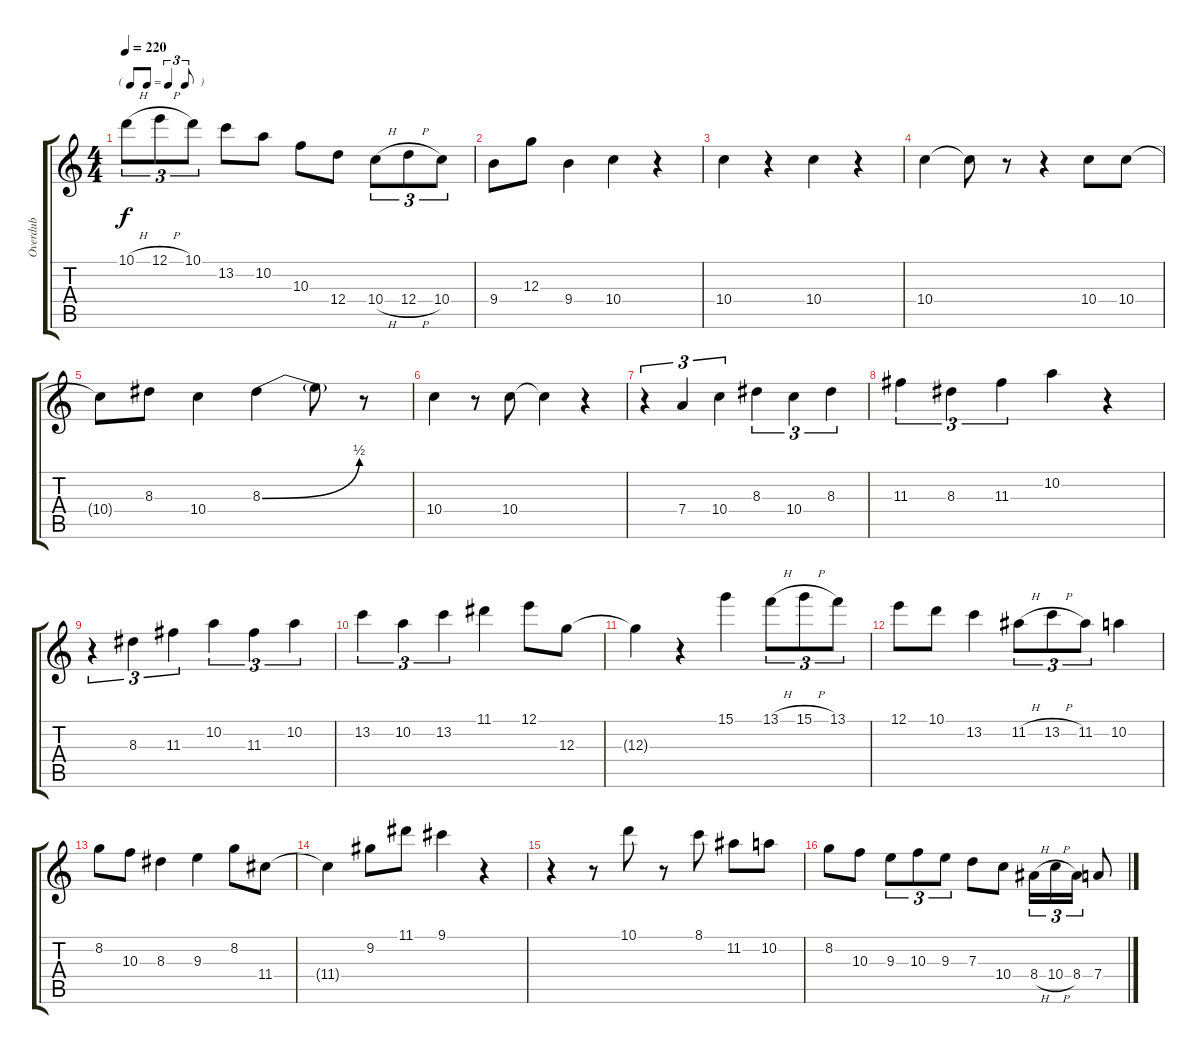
\track ("Overdub" "Overdub") {instrument electricbasspick}
\staff {score tabs}
\tuning (E4 B3 G3 D3 A2 E2) {hide}
\ts (4 4)
\tf triplet8th
\tempo 220
\clef g2
\ks c
10.1{h}.8{tu (3 2) dy f} 12.1{h}.8{tu (3 2)} 10.1.8{tu (3 2)} 13.2.8 10.2.8 10.3.8 12.4.8 10.4{h}.8{tu (3 2)} 12.4{h}.8{tu (3 2)} 10.4.8{tu (3 2)} |
9.4.8 12.3.8 9.4.4 10.4.4 r.4 |
10.4.4 r.4 10.4.4 r.4 |
10.4.4 10.4{t}.8 r.8 r.4 10.4.8 10.4.8 |
10.4{t}.8 8.3.8 10.4.4 8.3{be (bend 0 0 60 2)}.4 8.3{t}.8 r.8 |
10.4.4 r.8 10.4.8 10.4{t}.4 r.4 |
r.4{tu (3 2)} 7.4.4{tu (3 2)} 10.4.4{tu (3 2)} 8.3.4{tu (3 2)} 10.4.4{tu (3 2)} 8.3.4{tu (3 2)} |
11.3.4{tu (3 2)} 8.3.4{tu (3 2)} 11.3.4{tu (3 2)} 10.2.4 r.4 |
r.4{tu (3 2)} 8.3.4{tu (3 2)} 11.3.4{tu (3 2)} 10.2.4{tu (3 2)} 11.3.4{tu (3 2)} 10.2.4{tu (3 2)} |
13.2.4{tu (3 2)} 10.2.4{tu (3 2)} 13.2.4{tu (3 2)} 11.1.4 12.1.8 12.3.8 |
12.3{t}.4 r.4 15.1.4 13.1{h}.8{tu (3 2)} 15.1{h}.8{tu (3 2)} 13.1.8{tu (3 2)} |
12.1.8 10.1.8 13.2.4 11.2{h}.8{tu (3 2)} 13.2{h}.8{tu (3 2)} 11.2.8{tu (3 2)} 10.2.4 |
8.2.8 10.3.8 8.3.4 9.3.4 8.2.8 11.4.8 |
11.4{t}.4 9.2.8 11.1.8 9.1.4 r.4 |
r.4 r.8 10.1.8 r.8 8.1.8 11.2.8 10.2.8 |
8.2.8 10.3.8 9.3.8{tu (3 2)} 10.3.8{tu (3 2)} 9.3.8{tu (3 2)} 7.3.8 10.4.8 8.4{h}.16{tu (3 2)} 10.4{h}.16{tu (3 2)} 8.4.16{tu (3 2)} 7.4.8
